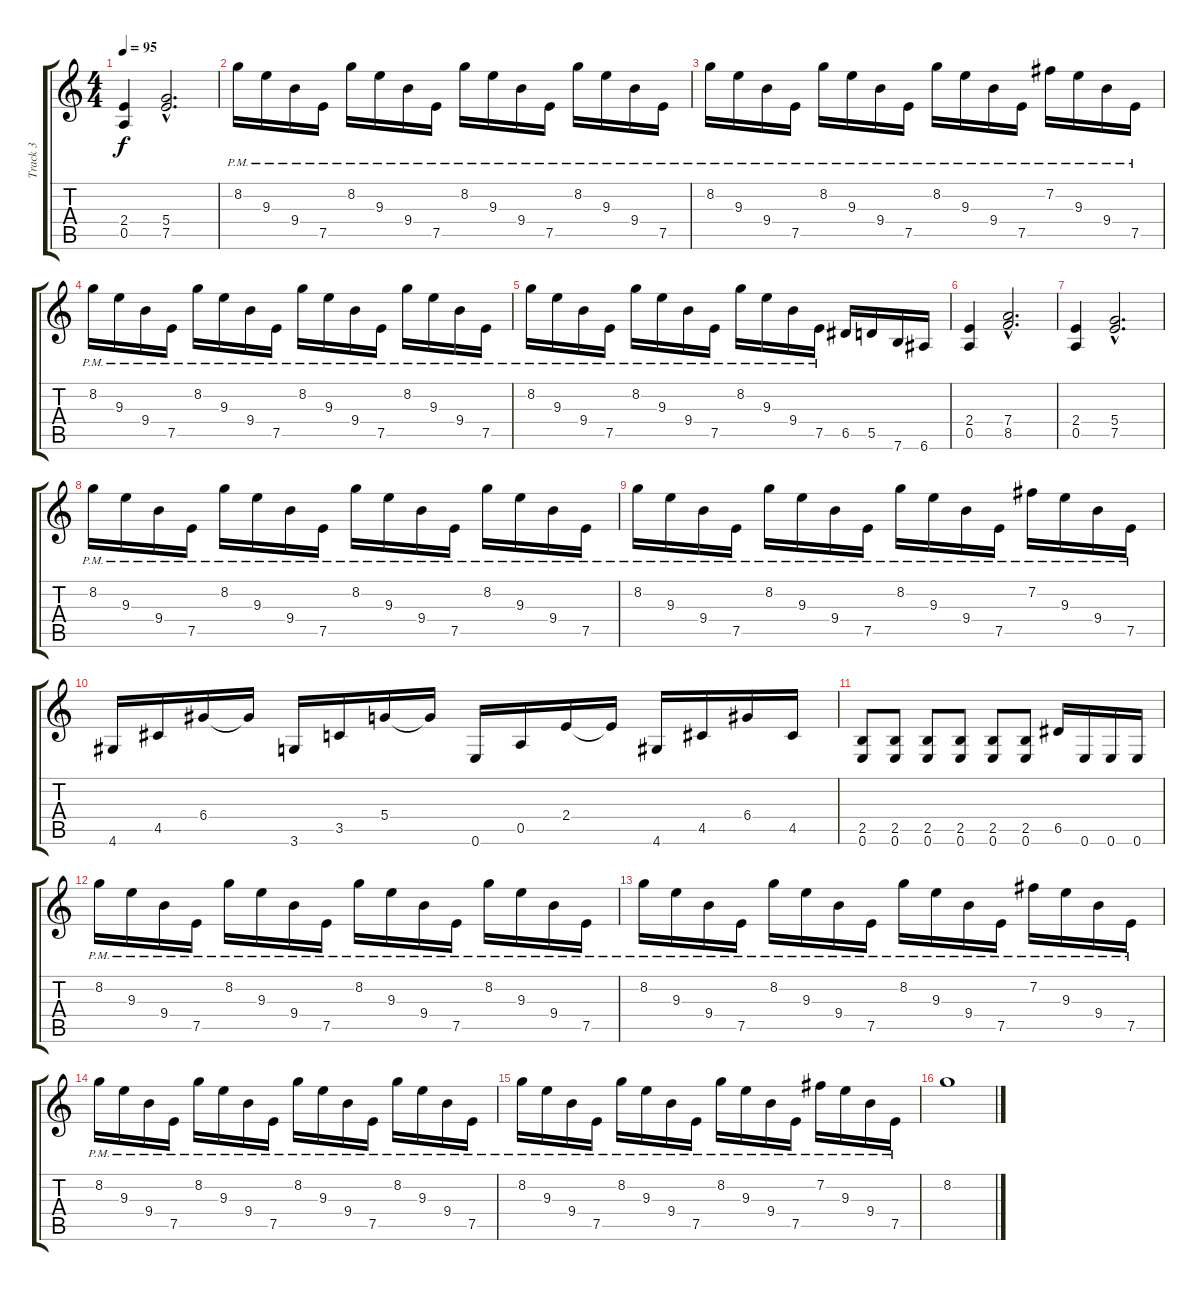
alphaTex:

\track ("Track 3" "Track 3") {instrument distortionguitar}
\staff {score tabs}
\tuning (E4 B3 G3 D3 A2 E2) {hide}
\ts (4 4)
\tempo 95
\clef g2
\ks c
(2.4 0.5).4{dy f} (5.4{hac} 7.5{hac}).2{d} |
8.2{pm}.16 9.3{pm}.16 9.4{pm}.16 7.5{pm}.16 8.2{pm}.16 9.3{pm}.16 9.4{pm}.16 7.5{pm}.16 8.2{pm}.16 9.3{pm}.16 9.4{pm}.16 7.5{pm}.16 8.2{pm}.16 9.3{pm}.16 9.4{pm}.16 7.5{pm}.16 |
8.2{pm}.16 9.3{pm}.16 9.4{pm}.16 7.5{pm}.16 8.2{pm}.16 9.3{pm}.16 9.4{pm}.16 7.5{pm}.16 8.2{pm}.16 9.3{pm}.16 9.4{pm}.16 7.5{pm}.16 7.2{pm}.16 9.3{pm}.16 9.4{pm}.16 7.5{pm}.16 |
8.2{pm}.16 9.3{pm}.16 9.4{pm}.16 7.5{pm}.16 8.2{pm}.16 9.3{pm}.16 9.4{pm}.16 7.5{pm}.16 8.2{pm}.16 9.3{pm}.16 9.4{pm}.16 7.5{pm}.16 8.2{pm}.16 9.3{pm}.16 9.4{pm}.16 7.5{pm}.16 |
8.2{pm}.16 9.3{pm}.16 9.4{pm}.16 7.5{pm}.16 8.2{pm}.16 9.3{pm}.16 9.4{pm}.16 7.5{pm}.16 8.2{pm}.16 9.3{pm}.16 9.4{pm}.16 7.5{pm}.16 6.5.16 5.5.16 7.6.16 6.6.16 |
(2.4 0.5).4 (7.4{hac} 8.5{hac}).2{d} |
(2.4 0.5).4 (5.4{hac} 7.5{hac}).2{d} |
8.2{pm}.16 9.3{pm}.16 9.4{pm}.16 7.5{pm}.16 8.2{pm}.16 9.3{pm}.16 9.4{pm}.16 7.5{pm}.16 8.2{pm}.16 9.3{pm}.16 9.4{pm}.16 7.5{pm}.16 8.2{pm}.16 9.3{pm}.16 9.4{pm}.16 7.5{pm}.16 |
8.2{pm}.16 9.3{pm}.16 9.4{pm}.16 7.5{pm}.16 8.2{pm}.16 9.3{pm}.16 9.4{pm}.16 7.5{pm}.16 8.2{pm}.16 9.3{pm}.16 9.4{pm}.16 7.5{pm}.16 7.2{pm}.16 9.3{pm}.16 9.4{pm}.16 7.5{pm}.16 |
4.6.16 4.5.16 6.4.16 6.4{t}.16 3.6.16 3.5.16 5.4.16 5.4{t}.16 0.6.16 0.5.16 2.4.16 2.4{t}.16 4.6.16 4.5.16 6.4.16 4.5.16 |
(2.5 0.6).8 (2.5 0.6).8 (2.5 0.6).8 (2.5 0.6).8 (2.5 0.6).8 (2.5 0.6).8 6.5.16 0.6.16 0.6.16 0.6.16 |
8.2{pm}.16 9.3{pm}.16 9.4{pm}.16 7.5{pm}.16 8.2{pm}.16 9.3{pm}.16 9.4{pm}.16 7.5{pm}.16 8.2{pm}.16 9.3{pm}.16 9.4{pm}.16 7.5{pm}.16 8.2{pm}.16 9.3{pm}.16 9.4{pm}.16 7.5{pm}.16 |
8.2{pm}.16 9.3{pm}.16 9.4{pm}.16 7.5{pm}.16 8.2{pm}.16 9.3{pm}.16 9.4{pm}.16 7.5{pm}.16 8.2{pm}.16 9.3{pm}.16 9.4{pm}.16 7.5{pm}.16 7.2{pm}.16 9.3{pm}.16 9.4{pm}.16 7.5{pm}.16 |
8.2{pm}.16 9.3{pm}.16 9.4{pm}.16 7.5{pm}.16 8.2{pm}.16 9.3{pm}.16 9.4{pm}.16 7.5{pm}.16 8.2{pm}.16 9.3{pm}.16 9.4{pm}.16 7.5{pm}.16 8.2{pm}.16 9.3{pm}.16 9.4{pm}.16 7.5{pm}.16 |
8.2{pm}.16 9.3{pm}.16 9.4{pm}.16 7.5{pm}.16 8.2{pm}.16 9.3{pm}.16 9.4{pm}.16 7.5{pm}.16 8.2{pm}.16 9.3{pm}.16 9.4{pm}.16 7.5{pm}.16 7.2{pm}.16 9.3{pm}.16 9.4{pm}.16 7.5{pm}.16 |
8.2.1{volume 4}
